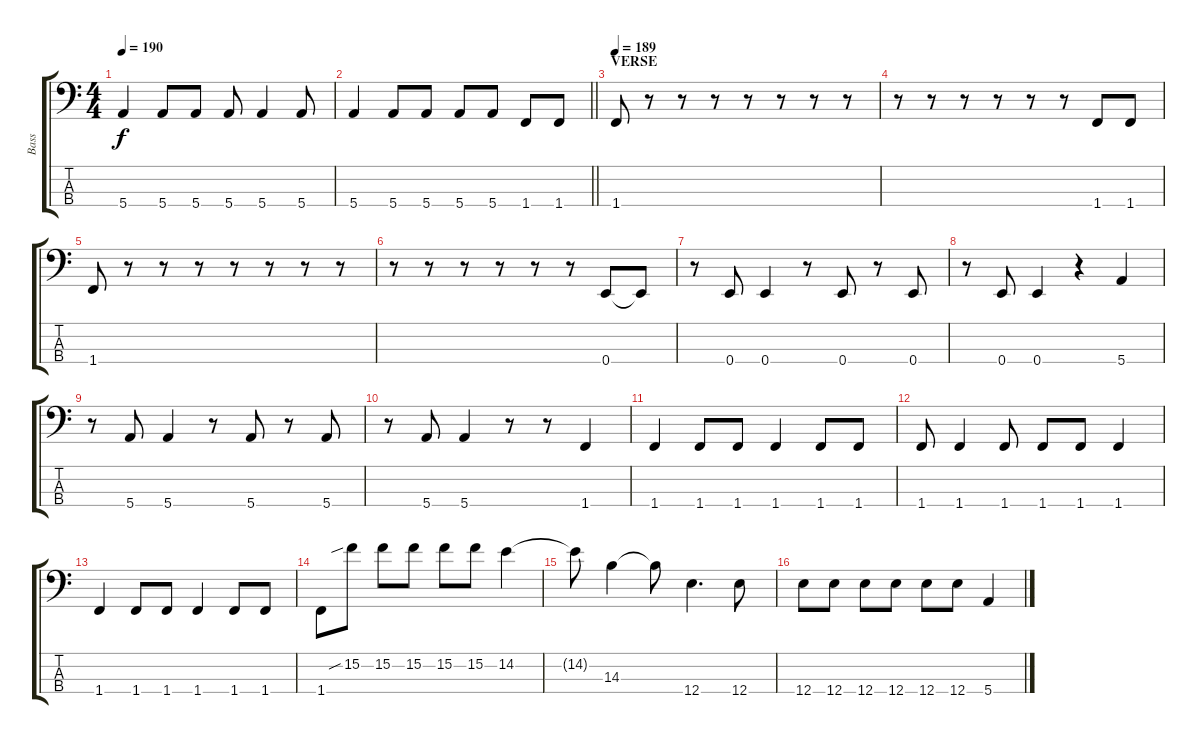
\track ("Bass" "Bass") {instrument electricbassfinger}
\staff {score tabs}
\tuning (G2 D2 A1 E1) {hide}
\ts (4 4)
\tempo 190
\clef f4
\ks c
5.4.4{dy f} 5.4.8 5.4.8 5.4.8 5.4.4 5.4.8 |
\barLineRight lightlight
5.4.4 5.4.8 5.4.8 5.4.8 5.4.8 1.4.8 1.4.8 |
\section ("" "VERSE")
\tempo 189
1.4.8 r.8 r.8 r.8 r.8 r.8 r.8 r.8 |
r.8 r.8 r.8 r.8 r.8 r.8 1.4.8 1.4.8 |
1.4.8 r.8 r.8 r.8 r.8 r.8 r.8 r.8 |
r.8 r.8 r.8 r.8 r.8 r.8 0.4.8 0.4{t}.8 |
r.8 0.4.8 0.4.4 r.8 0.4.8 r.8 0.4.8 |
r.8 0.4.8 0.4.4 r.4 5.4.4 |
r.8 5.4.8 5.4.4 r.8 5.4.8 r.8 5.4.8 |
r.8 5.4.8 5.4.4 r.8 r.8 1.4.4 |
1.4.4 1.4.8 1.4.8 1.4.4 1.4.8 1.4.8 |
1.4.8 1.4.4 1.4.8 1.4.8 1.4.8 1.4.4 |
1.4.4 1.4.8 1.4.8 1.4.4 1.4.8 1.4.8 |
1.4.8 15.2{sib}.8 15.2.8 15.2.8 15.2.8 15.2.8 14.2.4 |
14.2{t}.8 14.3.4 14.3{t}.8 12.4.4{d} 12.4.8 |
12.4.8 12.4.8 12.4.8 12.4.8 12.4.8 12.4.8 5.4.4
